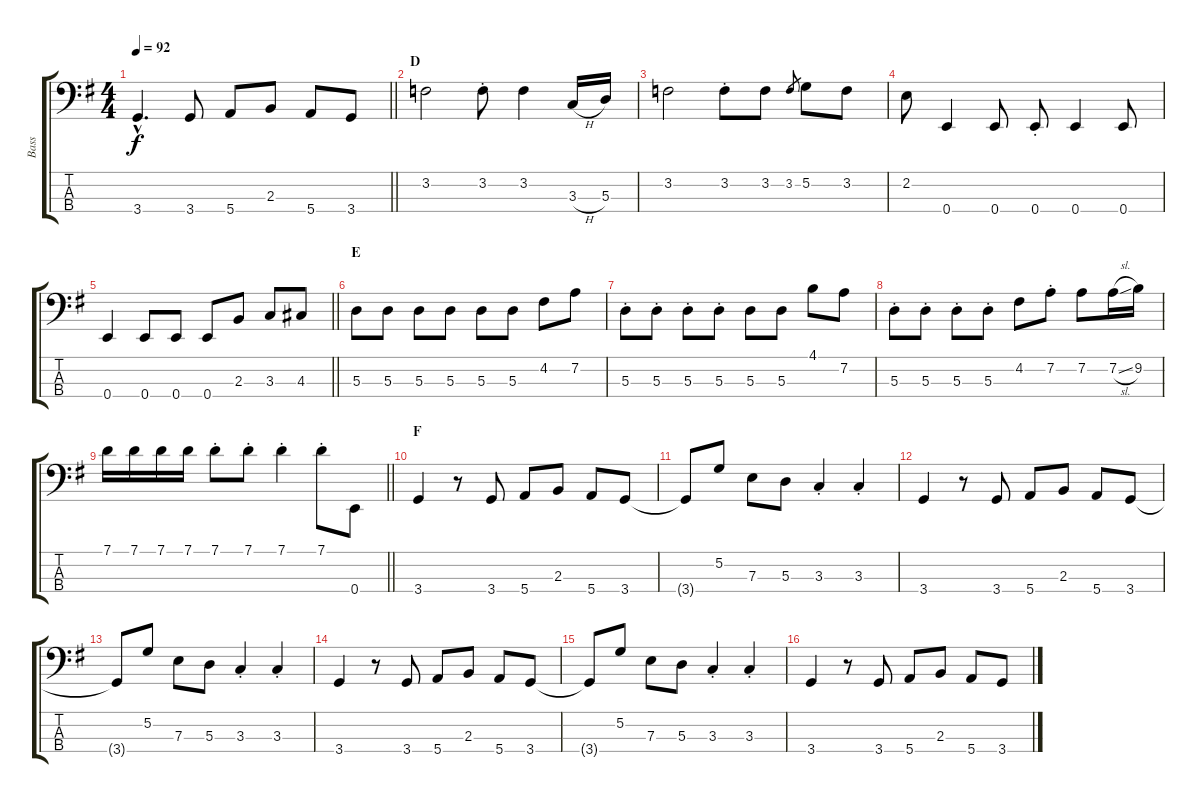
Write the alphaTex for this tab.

\track ("Bass" "Bass") {instrument acousticguitarnylon}
\staff {score tabs}
\tuning (G2 D2 A1 E1) {hide}
\ts (4 4)
\tempo 92
\clef f4
\barLineRight lightlight
\ks g
3.4{hac}.4{d dy f} 3.4.8 5.4.8 2.3.8 5.4.8 3.4.8 |
\section ("" "D")
3.2.2 3.2{st}.8 3.2.4 3.3{h}.16 5.3.16 |
3.2.2 3.2{st}.8 3.2.8 3.2.8{gr} 5.2.8 3.2.8 |
2.2.8 0.4.4 0.4.8 0.4{st}.8 0.4.4 0.4.8 |
\barLineRight lightlight
0.4.4 0.4.8 0.4.8 0.4.8 2.3.8 3.3.8 4.3.8 |
\section ("" "E")
5.3.8 5.3.8 5.3.8 5.3.8 5.3.8 5.3.8 4.2.8 7.2.8 |
5.3{st}.8 5.3{st}.8 5.3{st}.8 5.3{st}.8 5.3.8 5.3.8 4.1.8 7.2.8 |
5.3{st}.8 5.3{st}.8 5.3{st}.8 5.3{st}.8 4.2.8 7.2{st}.8 7.2.8 7.2{sl}.16 9.2.16 |
\barLineRight lightlight
7.1.16 7.1.16 7.1.16 7.1.16 7.1{st}.8 7.1{st}.8 7.1{st}.4 7.1{st}.8 0.4.8 |
\section ("" "F")
3.4.4 r.8 3.4.8 5.4.8 2.3.8 5.4.8 3.4.8 |
3.4{t}.8 5.2.8 7.3.8 5.3.8 3.3{st}.4 3.3{st}.4 |
3.4.4 r.8 3.4.8 5.4.8 2.3.8 5.4.8 3.4.8 |
3.4{t}.8 5.2.8 7.3.8 5.3.8 3.3{st}.4 3.3{st}.4 |
3.4.4 r.8 3.4.8 5.4.8 2.3.8 5.4.8 3.4.8 |
3.4{t}.8 5.2.8 7.3.8 5.3.8 3.3{st}.4 3.3{st}.4 |
3.4.4 r.8 3.4.8 5.4.8 2.3.8 5.4.8 3.4.8
